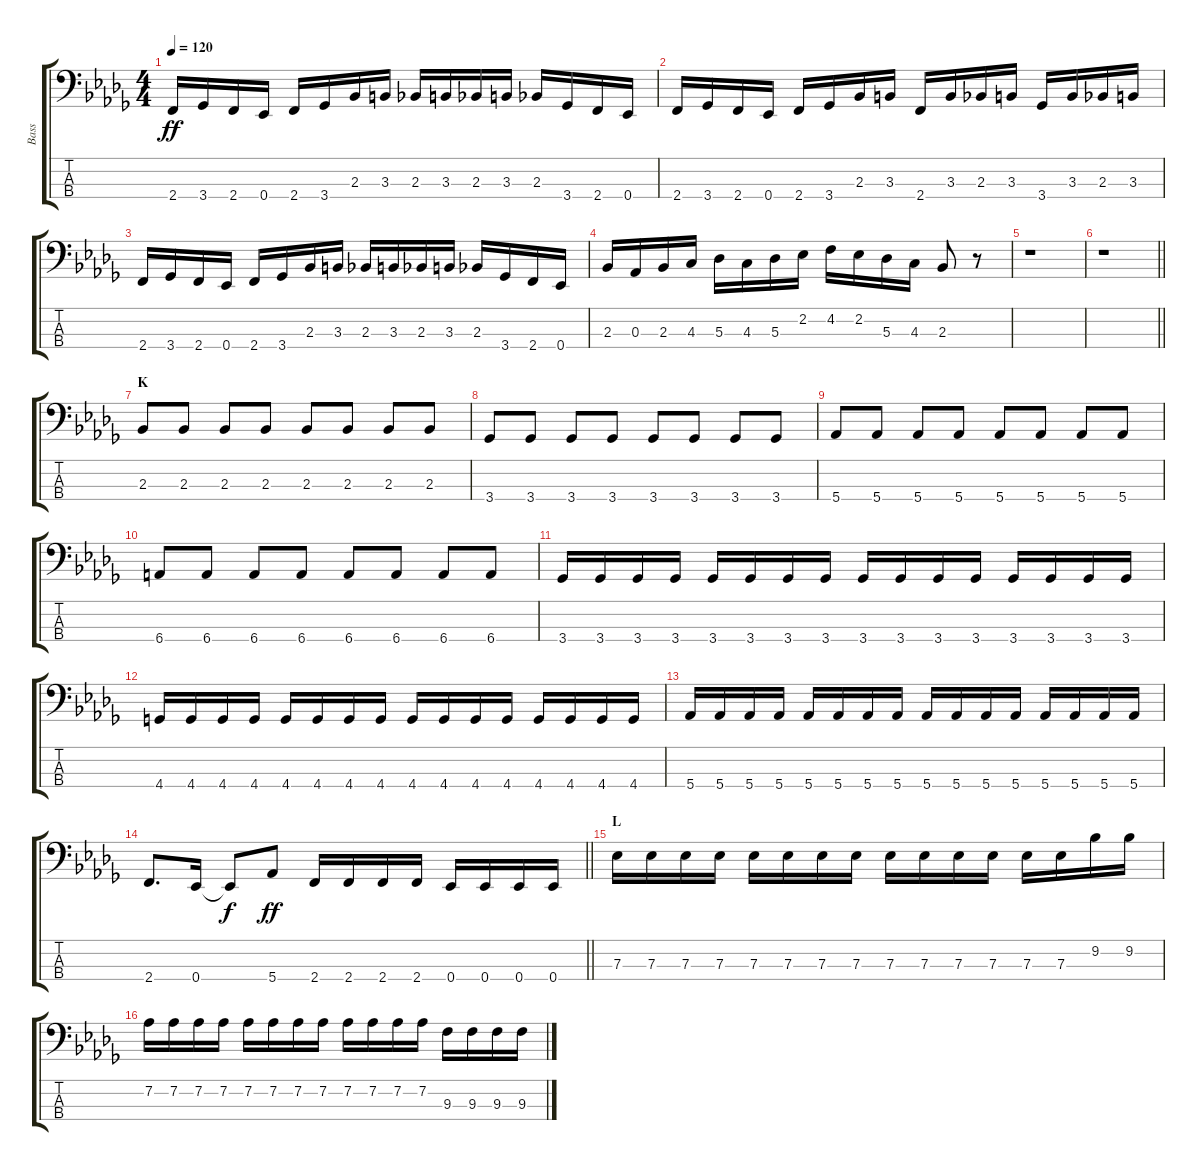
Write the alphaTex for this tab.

\track ("Bass" "Bass") {instrument electricbasspick}
\staff {score tabs}
\tuning (Gb2 Db2 Ab1 Eb1) {hide}
\ts (4 4)
\tempo 120
\clef f4
\ks db
2.4.16{dy ff} 3.4.16 2.4.16 0.4.16 2.4.16 3.4.16 2.3.16 3.3.16 2.3.16 3.3.16 2.3.16 3.3.16 2.3.16 3.4.16 2.4.16 0.4.16 |
2.4.16 3.4.16 2.4.16 0.4.16 2.4.16 3.4.16 2.3.16 3.3.16 2.4.16 3.3.16 2.3.16 3.3.16 3.4.16 3.3.16 2.3.16 3.3.16 |
2.4.16 3.4.16 2.4.16 0.4.16 2.4.16 3.4.16 2.3.16 3.3.16 2.3.16 3.3.16 2.3.16 3.3.16 2.3.16 3.4.16 2.4.16 0.4.16 |
2.3.16 0.3.16 2.3.16 4.3.16 5.3.16 4.3.16 5.3.16 2.2.16 4.2.16 2.2.16 5.3.16 4.3.16 2.3.8 r.8 |
r.1 |
\barLineRight lightlight
r.1 |
\section ("" "K")
2.3.8 2.3.8 2.3.8 2.3.8 2.3.8 2.3.8 2.3.8 2.3.8 |
3.4.8 3.4.8 3.4.8 3.4.8 3.4.8 3.4.8 3.4.8 3.4.8 |
5.4.8 5.4.8 5.4.8 5.4.8 5.4.8 5.4.8 5.4.8 5.4.8 |
6.4.8 6.4.8 6.4.8 6.4.8 6.4.8 6.4.8 6.4.8 6.4.8 |
3.4.16 3.4.16 3.4.16 3.4.16 3.4.16 3.4.16 3.4.16 3.4.16 3.4.16 3.4.16 3.4.16 3.4.16 3.4.16 3.4.16 3.4.16 3.4.16 |
4.4.16 4.4.16 4.4.16 4.4.16 4.4.16 4.4.16 4.4.16 4.4.16 4.4.16 4.4.16 4.4.16 4.4.16 4.4.16 4.4.16 4.4.16 4.4.16 |
5.4.16 5.4.16 5.4.16 5.4.16 5.4.16 5.4.16 5.4.16 5.4.16 5.4.16 5.4.16 5.4.16 5.4.16 5.4.16 5.4.16 5.4.16 5.4.16 |
\barLineRight lightlight
2.4.8{d} 0.4.16 0.4{t}.8{dy f} 5.4.8{dy ff} 2.4.16 2.4.16 2.4.16 2.4.16 0.4.16 0.4.16 0.4.16 0.4.16 |
\section ("" "L")
7.3.16 7.3.16 7.3.16 7.3.16 7.3.16 7.3.16 7.3.16 7.3.16 7.3.16 7.3.16 7.3.16 7.3.16 7.3.16 7.3.16 9.2.16 9.2.16 |
7.2.16 7.2.16 7.2.16 7.2.16 7.2.16 7.2.16 7.2.16 7.2.16 7.2.16 7.2.16 7.2.16 7.2.16 9.3.16 9.3.16 9.3.16 9.3.16
